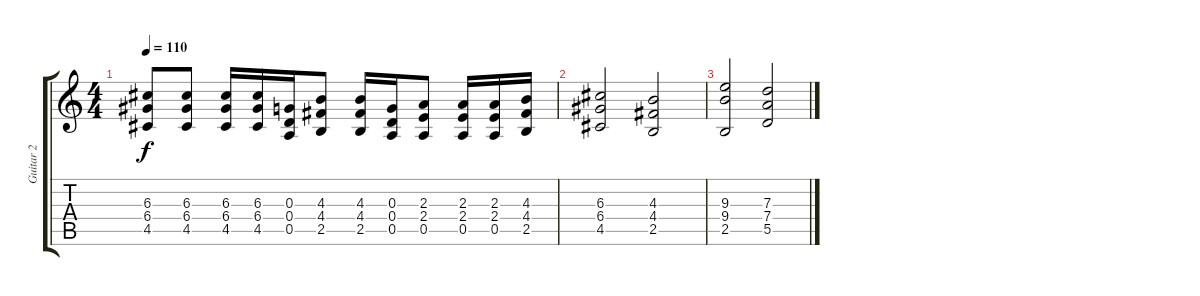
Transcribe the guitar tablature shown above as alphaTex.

\track ("Guitar 2" "Guitar 2") {instrument distortionguitar}
\staff {score tabs}
\tuning (E4 B3 G3 D3 A2 E2) {hide}
\ts (4 4)
\tempo 110
\clef g2
\ks c
(6.3 6.4 4.5).8{dy f} (6.3 6.4 4.5).8 (6.3 6.4 4.5).16 (6.3 6.4 4.5).16 (0.3 0.4 0.5).16 (4.3 4.4 2.5).8 (4.3 4.4 2.5).16 (0.3 0.4 0.5).16 (2.3 2.4 0.5).8 (2.3 2.4 0.5).16 (2.3 2.4 0.5).16 (4.3 4.4 2.5).16 |
(6.3 6.4 4.5).2 (4.3 4.4 2.5).2 |
(9.3 9.4 2.5).2 (7.3 7.4 5.5).2
